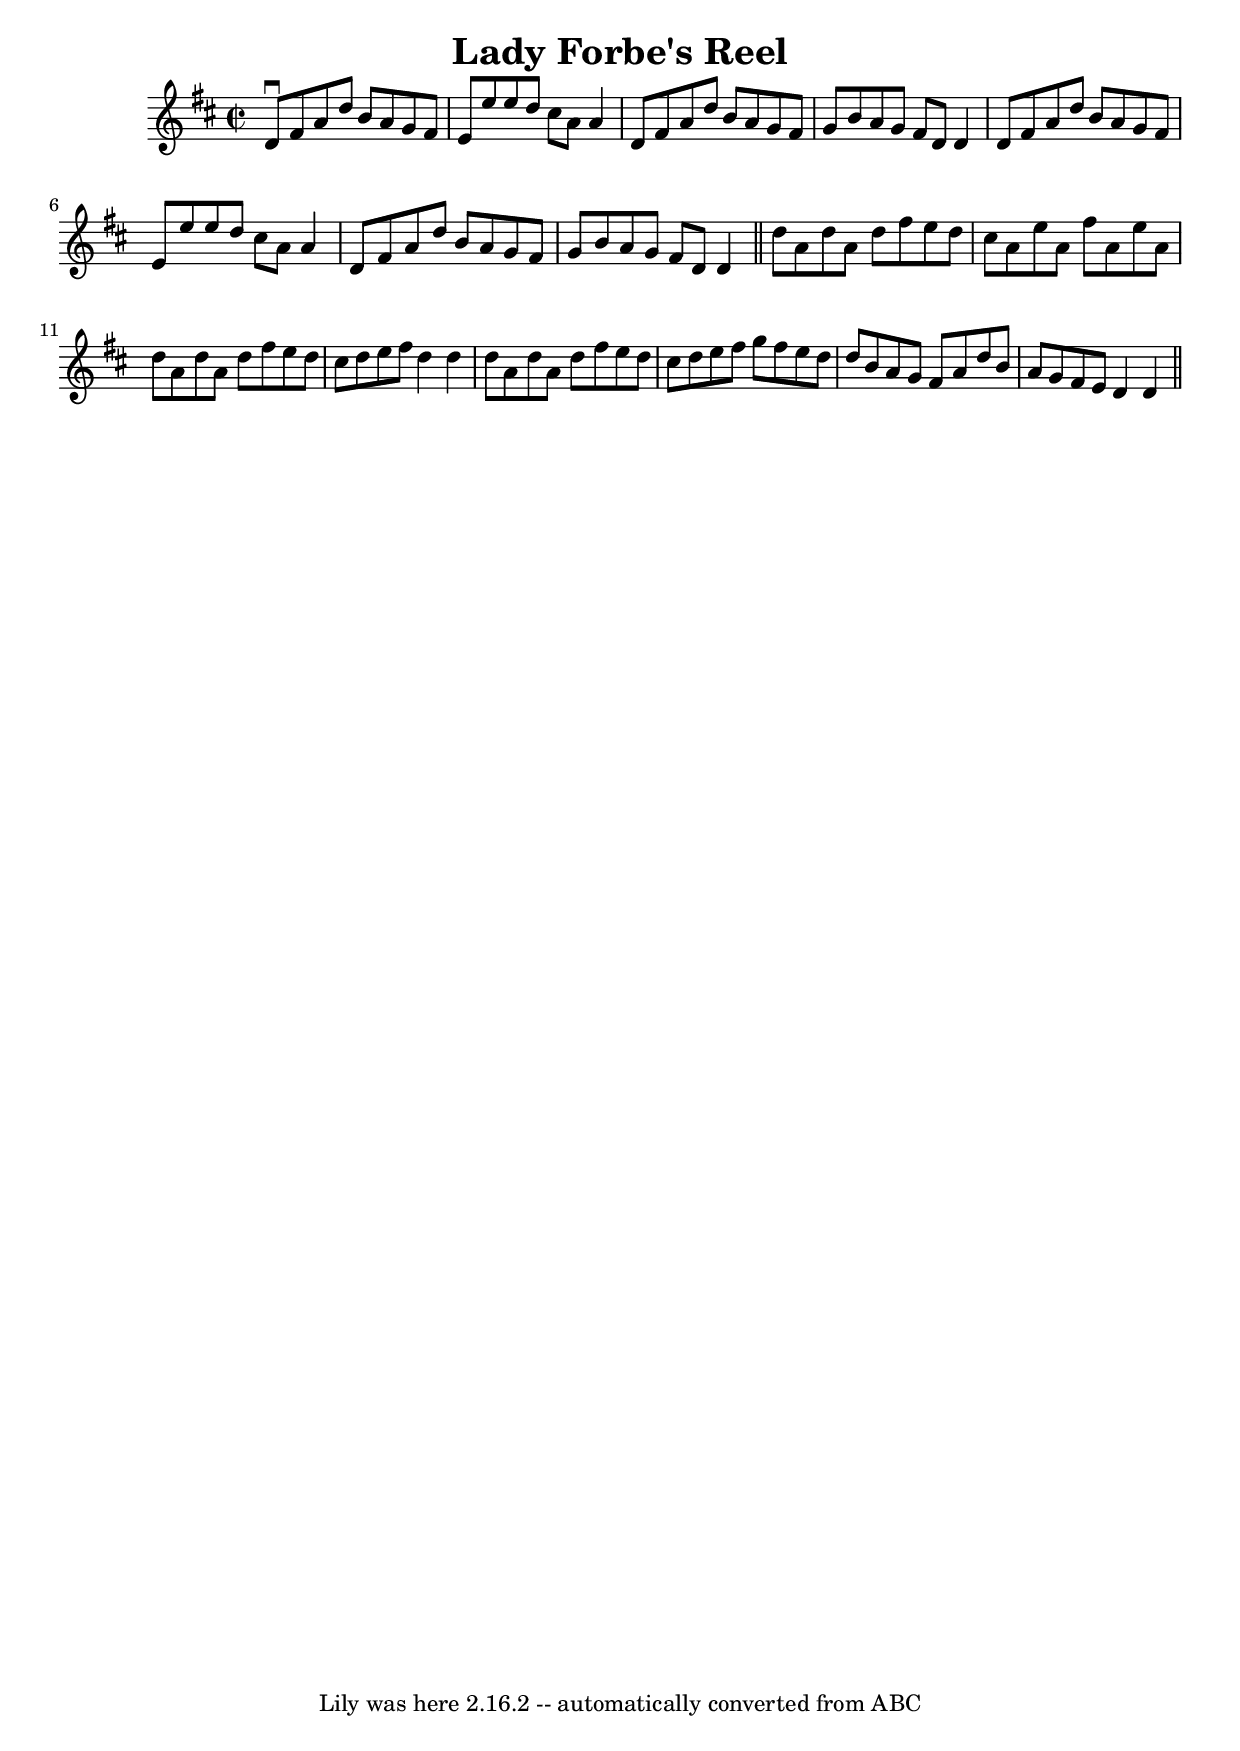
\version "2.16.2"
\include "Mammoth.ily"
\header {
  %% book = "Ryan's Mammoth Collection"
  crossRefNumber = "1"
  footnotes = ""
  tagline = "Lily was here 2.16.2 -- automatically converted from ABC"
  title = "Lady Forbe's Reel"

}
voicedefault =  {


  \override Staff.TimeSignature #'style = #'C
  \time 2/2 
  \key d \major
  d'8^\downbow fis'8 a'8 d''8 b'8 a'8   
  g'8 fis'8  |
  e'8 e''8 e''8 d''8 cis''8 a'8 a'4  
  |
  d'8 fis'8 a'8 d''8 b'8 a'8 g'8 fis'8  |
  
  g'8 b'8 a'8 g'8 fis'8 d'8 d'4  |
  d'8 fis'8    
  a'8 d''8 b'8 a'8 g'8 fis'8  |
  e'8 e''8 e''8    
  d''8 cis''8 a'8 a'4  |
  d'8 fis'8 a'8 d''8 b'8    
  a'8 g'8 fis'8  |
  g'8 b'8 a'8 g'8 fis'8 d'8 d'4 
  \bar "||" d''8 a'8 d''8 a'8 d''8 fis''8 e''8 d''8  
  |
  cis''8 a'8 e''8 a'8 fis''8 a'8 e''8 a'8  
  |
  d''8 a'8 d''8 a'8 d''8 fis''8 e''8 d''8  
  |
  cis''8 d''8 e''8 fis''8 d''4 d''4  |
  d''8  
  a'8 d''8 a'8 d''8 fis''8 e''8 d''8  |
  cis''8    
  d''8 e''8 fis''8 g''8 fis''8 e''8 d''8  |
  d''8    
  b'8 a'8 g'8 fis'8 a'8 d''8 b'8  |
  a'8 g'8    
  fis'8 e'8 d'4 d'4  \bar "||"   

}

\score{
  <<

    \context Staff="default"
    {
      \voicedefault 
      
    }

  >>
  \layout {
    
  }
  \midi {
  }

}
